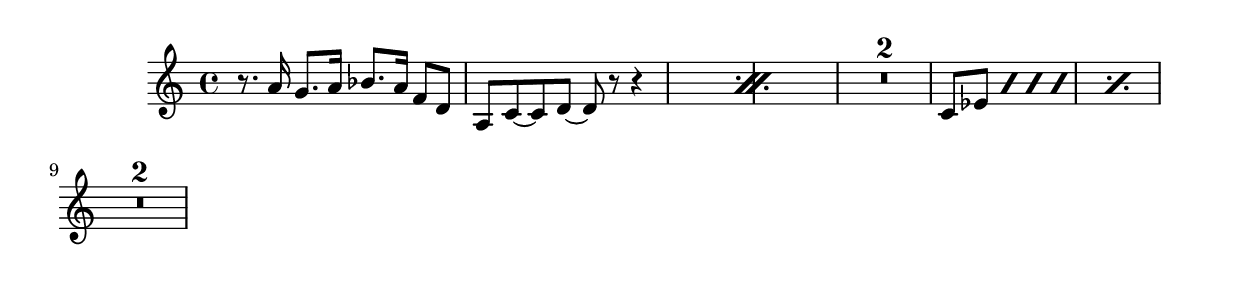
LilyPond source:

\version "2.7.32"
\header {
  texidoc = "Measure repeats may be nested with beat repeats."
}

\paper {
  ragged-right = ##t
}
\relative c'' \context Voice {
  \set Score.skipBars = ##t
  \time 4/4
				% riff
  \repeat "percent" 2 { r8. a16 g8. a16 bes8. a16 f8 d |  a c8 ~ c8 d8 ~ d8 r8 r4 }

  R1*2
  \repeat "percent" 2 { \repeat "percent" 4 { c8 es } }
  R1*2
}

